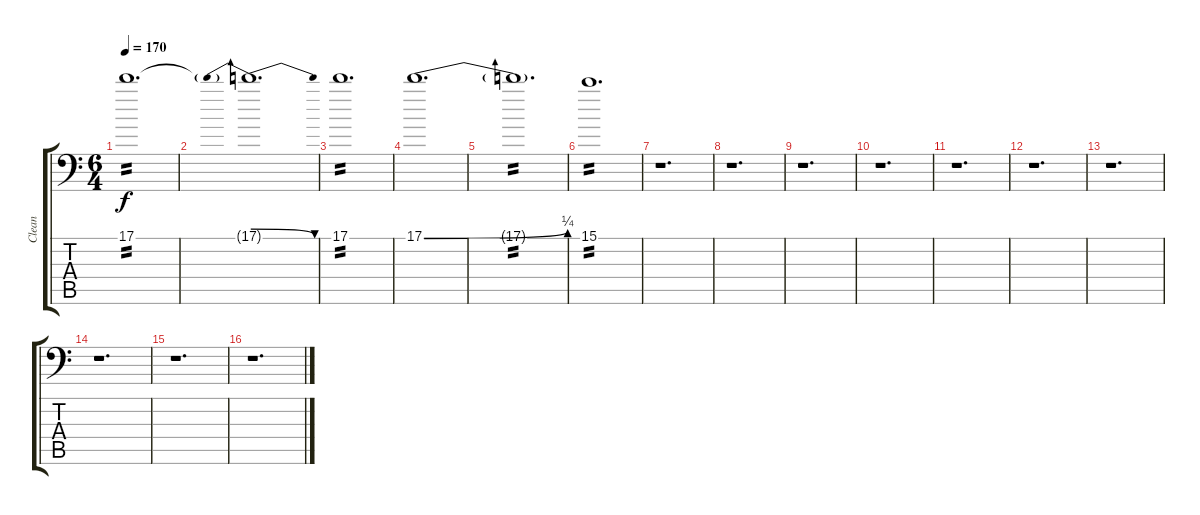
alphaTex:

\track ("Clean" "Clean") {instrument electricguitarclean}
\staff {score tabs}
\tuning (A3 E3 C3 G2 D2 G1) {hide}
\ts (6 4)
\tempo 170
\clef f4
\ks c
17.1{t}.1{d tp 2 dy f} |
17.1{be (prebendrelease 0 1 60 0) t}.1{d} |
17.1.1{d tp 2} |
17.1{be (bend 0 0 60 1)}.1{d} |
17.1{t}.1{d tp 2} |
15.1.1{d tp 2} |
r.1{d} |
r.1{d} |
r.1{d} |
r.1{d} |
r.1{d} |
r.1{d} |
r.1{d} |
r.1{d} |
r.1{d} |
r.1{d}
